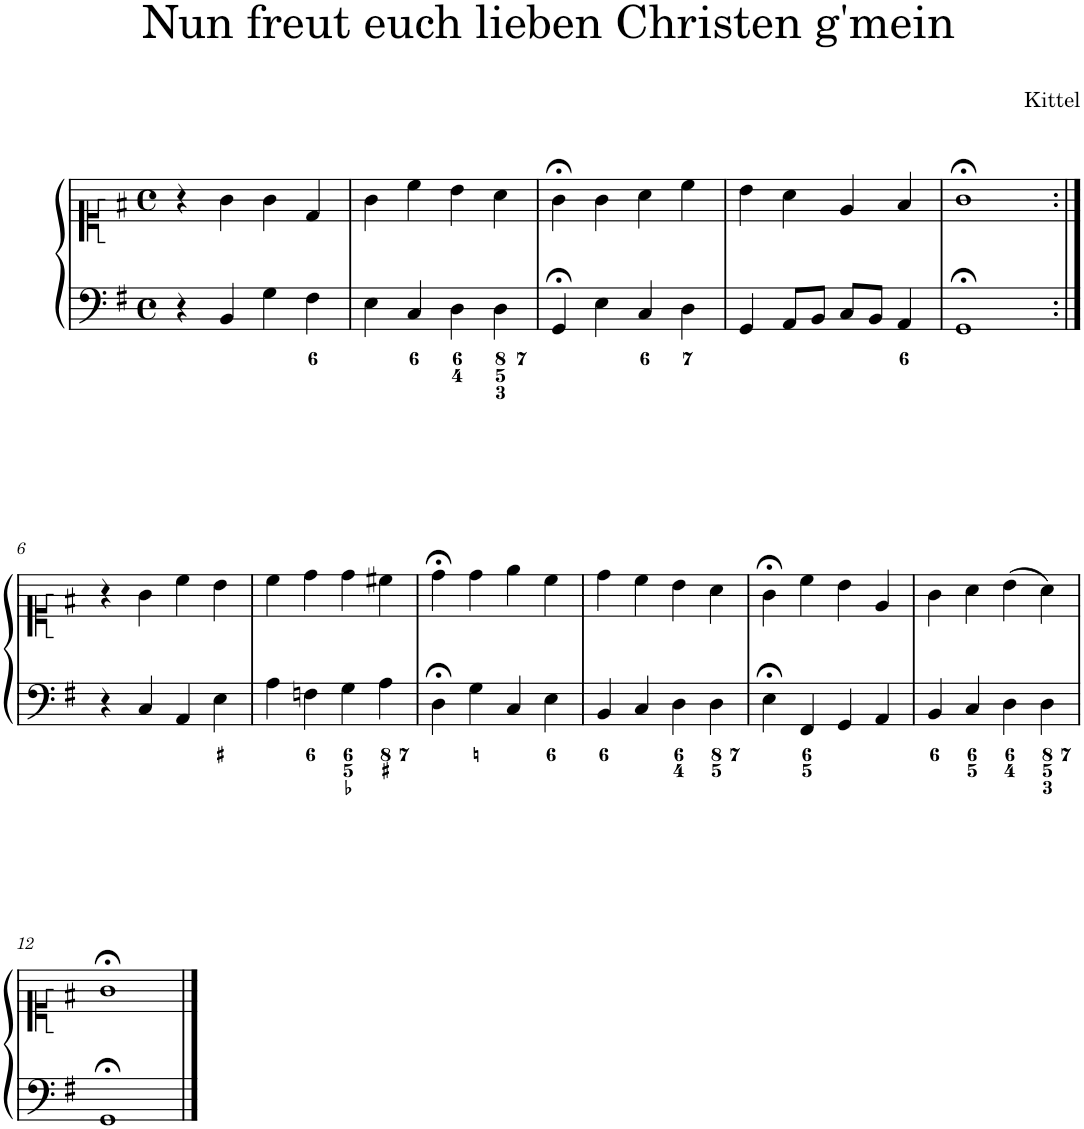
**kern	**kern
*part1	*part1
*staff2	*staff1
*I"Piano	*
*I'Pno.	*
*clefF4	*clefC1
*k[f#]	*k[f#]
*M4/4	*M4/4
*met(c)	*met(c)
=1	=1
4r	4r
4BB/	4g\
4G\	4g\
4F#\	4d/
=2	=2
4E\	4g\
4C/	4cc\
4D\	4b\
4D\	4a\
=3	=3
4GG;</	4g;<\
4E\	4g\
4C/	4a\
4D\	4cc\
=4	=4
4GG/	4b\
8AA/L	4a\
8BB/J	.
8C/L	4e/
8BB/J	.
4AA/	4f#/
=5	=5
1GG;<	1g;<
!!LO:LB:g=z
=6:|!	=6:|!
4r	4r
4C/	4g\
4AA/	4cc\
4E\	4b\
=7	=7
4A\	4cc\
4Fn\	4dd\
4G\	4dd\
4A\	4cc#X\
=8	=8
4D;<\	4dd;<\
4G\	4dd\
4C/	4ee\
4E\	4cc\
=9	=9
4BB/	4dd\
4C/	4cc\
4D\	4b\
4D\	4a\
=10	=10
4E;<\	4g;<\
4FF#/	4cc\
4GG/	4b\
4AA/	4e/
=11	=11
4BB/	4g\
4C/	4a\
4D\	(4b\
4D\	4a\)
!!LO:LB:g=z
=12	=12
1GG;<	1g;<
==	==
*-	*-
